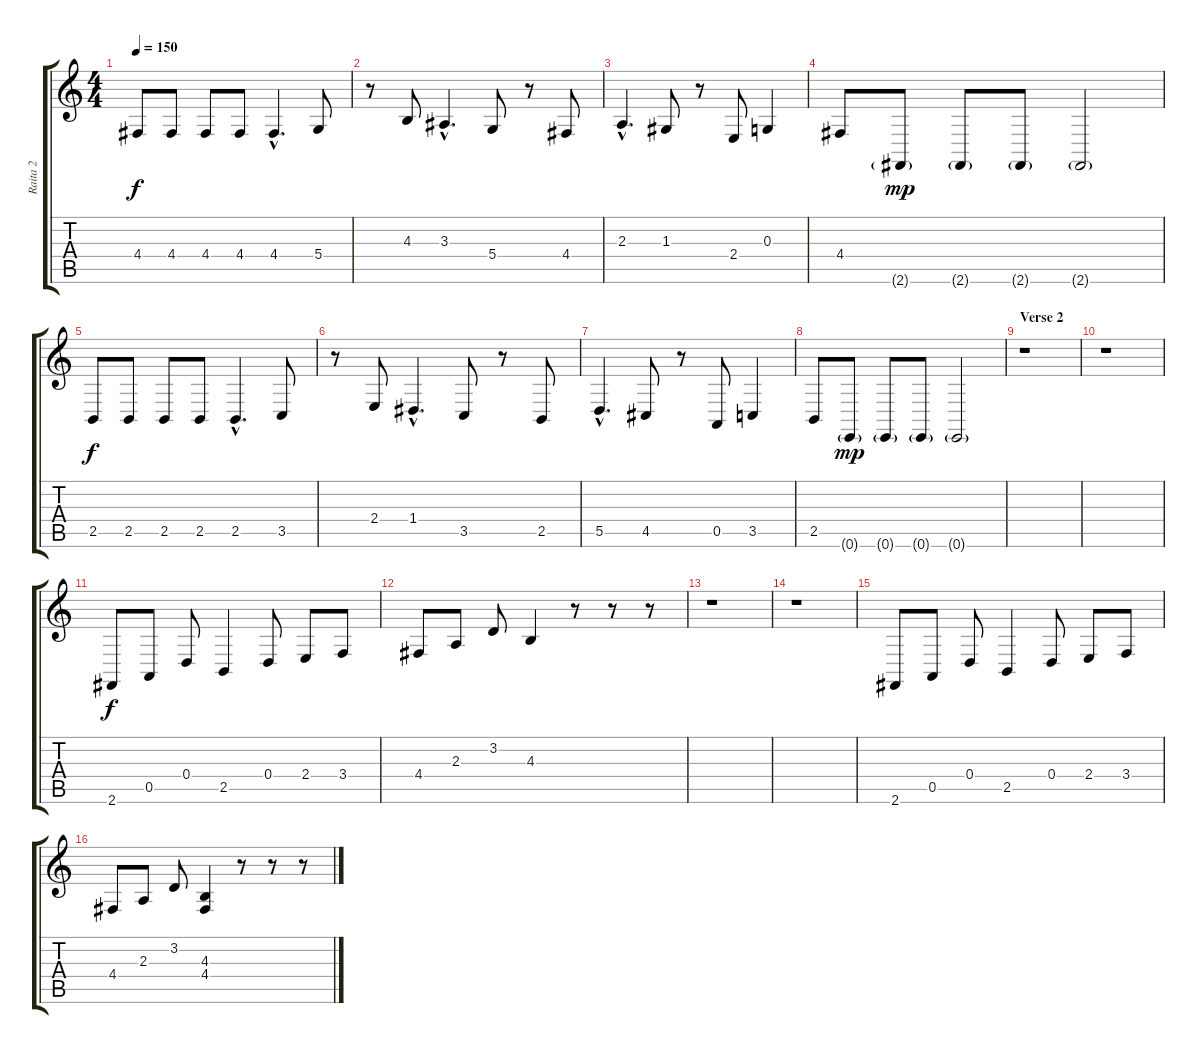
\track ("Raita 2" "Raita 2") {instrument acousticgrandpiano}
\staff {score tabs}
\tuning (E4 B3 G3 D3 A2 E2) {hide}
\ts (4 4)
\tempo 150
\clef g2
\ks c
4.4.8{dy f} 4.4.8 4.4.8 4.4.8 4.4{hac}.4{d} 5.4.8 |
r.8 4.3.8 3.3{hac}.4{d} 5.4.8 r.8 4.4.8 |
2.3{hac}.4{d} 1.3.8 r.8 2.4.8 0.3.4 |
4.4.8 2.6{g}.8{dy mp} 2.6{g}.8 2.6{g}.8 2.6{g}.2 |
2.5.8{dy f} 2.5.8 2.5.8 2.5.8 2.5{hac}.4{d} 3.5.8 |
r.8 2.4.8 1.4{hac}.4{d} 3.5.8 r.8 2.5.8 |
5.5{hac}.4{d} 4.5.8 r.8 0.5.8 3.5.4 |
2.5.8 0.6{g}.8{dy mp} 0.6{g}.8 0.6{g}.8 0.6{g}.2 |
\section ("" "Verse 2")
r.1 |
r.1 |
2.6.8{dy f} 0.5.8 0.4.8 2.5.4 0.4.8 2.4.8 3.4.8 |
4.4.8 2.3.8 3.2.8 4.3.4 r.8 r.8 r.8 |
r.1 |
r.1 |
2.6.8 0.5.8 0.4.8 2.5.4 0.4.8 2.4.8 3.4.8 |
4.4.8 2.3.8 3.2.8 (4.3 4.4).4 r.8 r.8 r.8
